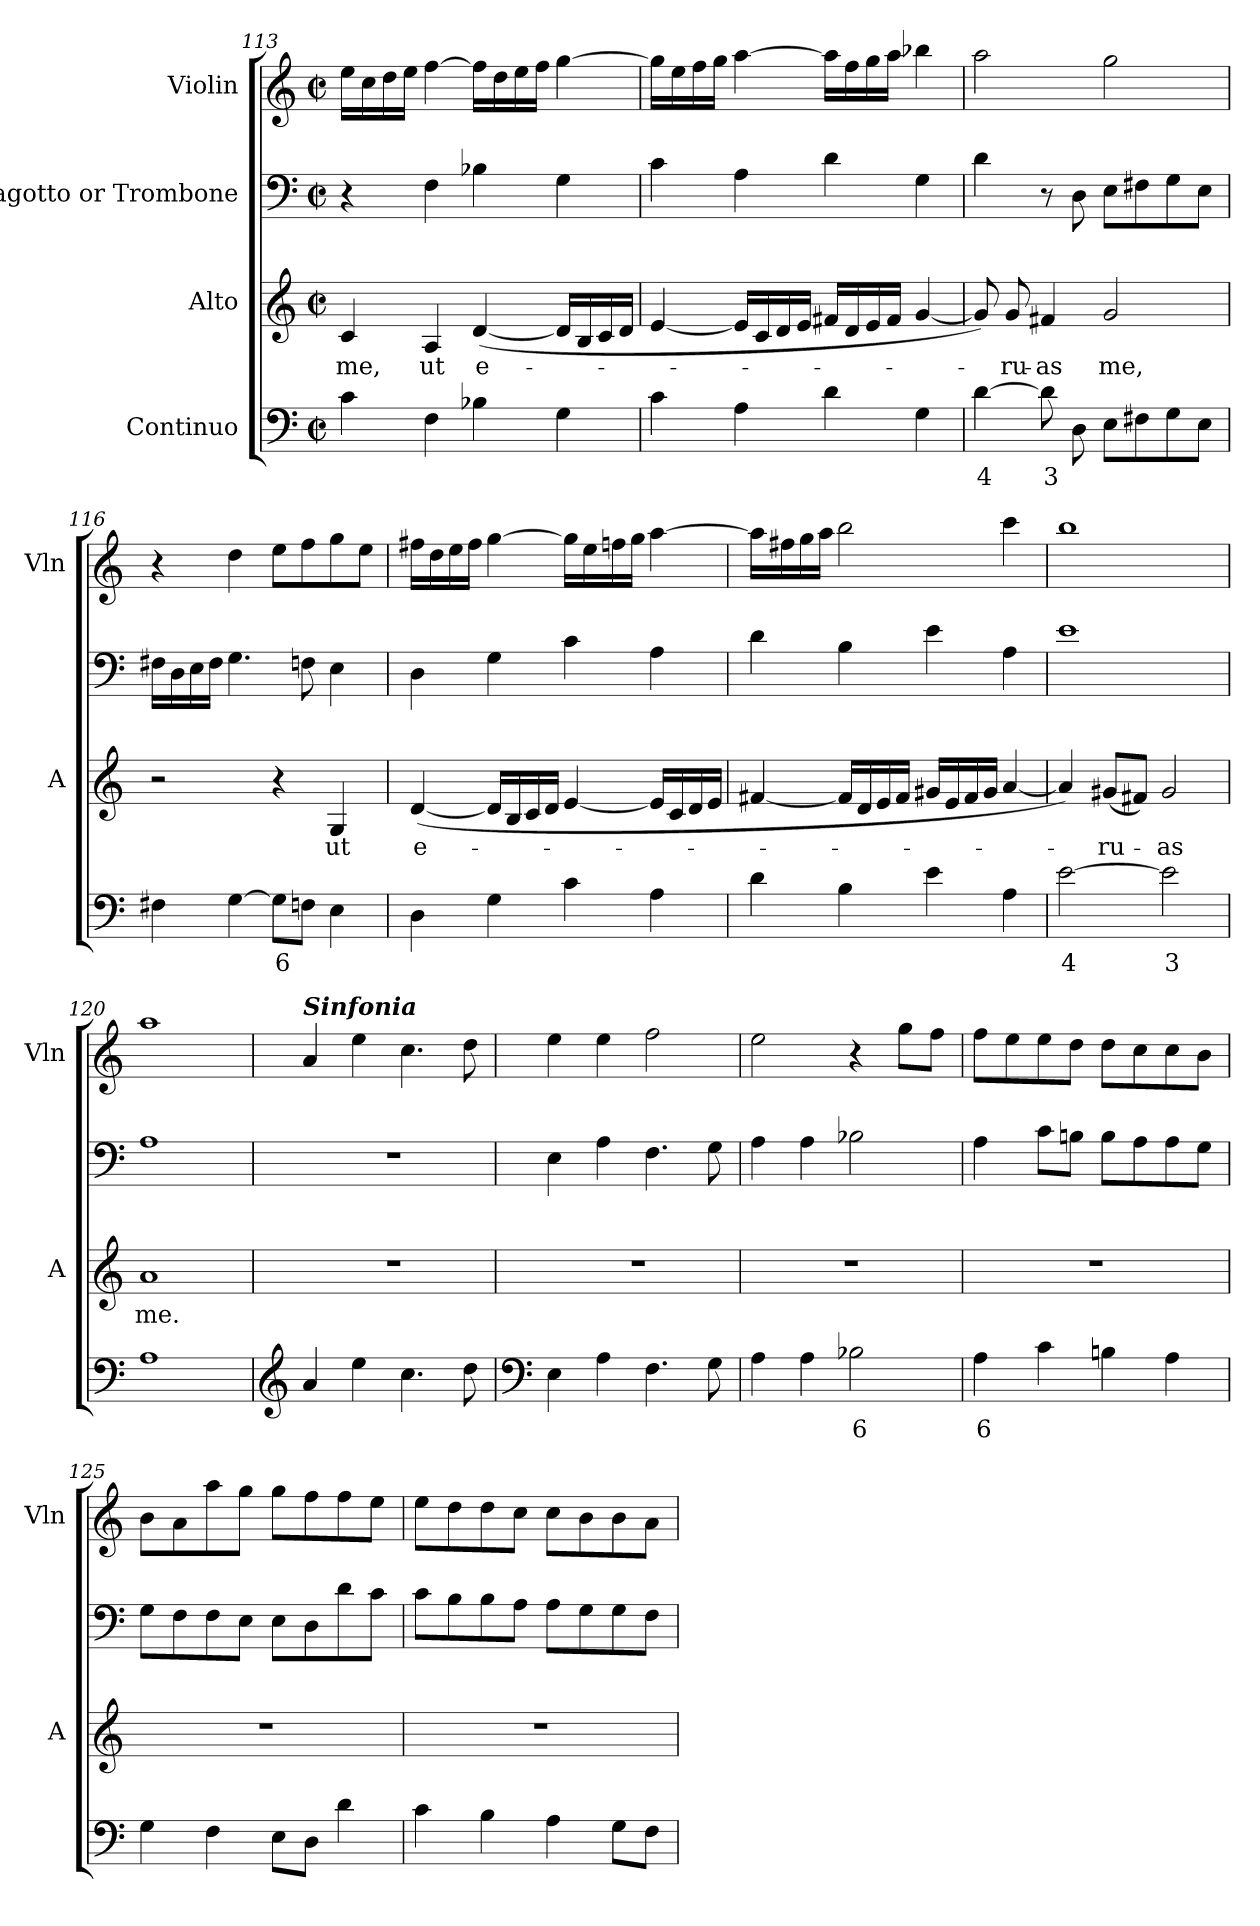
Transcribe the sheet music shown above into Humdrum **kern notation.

**kern	**text	**kern	**text	**kern	**kern
*part4	*part4	*part3	*part3	*part2	*part1
*staff4	*staff4	*staff3	*staff3	*staff2	*staff1
*I"Continuo	*	*I"Alto	*	*I"Fagotto or Trombone	*I"Violin
*	*	*I'A	*	*	*I'Vln
*clefF4	*	*clefG2	*	*clefF4	*clefG2
*k[]	*	*k[]	*	*k[]	*k[]
*C:	*	*C:	*	*C:	*C:
*M2/2	*	*M2/2	*	*M2/2	*M2/2
*met(c|)	*	*met(c|)	*	*met(c|)	*met(c|)
=113	=113	=113	=113	=113	=113
!	!	!	!LO:LY:b	!	!
4c	.	4c	me,	4r	16eeLL
.	.	.	.	.	16cc
.	.	.	.	.	16dd
.	.	.	.	.	16eeJJ
!	!	!	!LO:LY:b	!	!
4F	.	4A	ut	4F	[4ff
!	!	!	!LO:LY:b	!	!
4B-X	.	(<[4d	e-	4B-X	16ffLL]
.	.	.	.	.	16dd
.	.	.	.	.	16ee
.	.	.	.	.	16ffJJ
4G	.	16dLL]	.	4G	[4gg
.	.	16B	.	.	.
.	.	16c	.	.	.
.	.	16dJJ	.	.	.
=114	=114	=114	=114	=114	=114
4c	.	[4e	.	4c	16ggLL]
.	.	.	.	.	16ee
.	.	.	.	.	16ff
.	.	.	.	.	16ggJJ
4A	.	16eLL]	.	4A	[4aa
.	.	16c	.	.	.
.	.	16d	.	.	.
.	.	16eJJ	.	.	.
4d	.	16f#XLL	.	4d	16aaLL]
.	.	16d	.	.	16ff
.	.	16e	.	.	16gg
.	.	16f#JJ	.	.	16aaJJ
4G	.	[4g	.	4G	4bb-X
=115	=115	=115	=115	=115	=115
!	!LO:LY:b	!	!	!	!
[4d	4	8g])	.	4d	2aa
!	!	!	!LO:LY:b	!	!
.	.	8g	ru-	.	.
!	!LO:LY:b	!	!LO:LY:b	!	!
8d]	3	4f#X	-as	8r	.
8D	.	.	.	8D	.
!	!	!	!LO:LY:b	!	!
8EL	.	2g	me,	8EL	2gg
8F#X	.	.	.	8F#X	.
8G	.	.	.	8G	.
8EJ	.	.	.	8EJ	.
=116	=116	=116	=116	=116	=116
4F#X	.	2r	.	16F#XLL	4r
.	.	.	.	16D	.
.	.	.	.	16E	.
.	.	.	.	16F#JJ	.
[4G	.	.	.	4.G	4dd
!	!LO:LY:b	!	!	!	!
8GL]	6	4r	.	.	8eeL
8FnJ	.	.	.	8Fn	8ff
!	!	!	!LO:LY:b	!	!
4E	.	4G	ut	4E	8gg
.	.	.	.	.	8eeJ
!!LO:LB:g=z
=117	=117	=117	=117	=117	=117
!	!	!	!LO:LY:b	!	!
4D	.	(<[4d	e-	4D	16ff#XLL
.	.	.	.	.	16dd
.	.	.	.	.	16ee
.	.	.	.	.	16ff#JJ
4G	.	16dLL]	.	4G	[4gg
.	.	16B	.	.	.
.	.	16c	.	.	.
.	.	16dJJ	.	.	.
4c	.	[4e	.	4c	16ggLL]
.	.	.	.	.	16ee
.	.	.	.	.	16ffn
.	.	.	.	.	16ggJJ
4A	.	16eLL]	.	4A	[4aa
.	.	16c	.	.	.
.	.	16d	.	.	.
.	.	16eJJ	.	.	.
=118	=118	=118	=118	=118	=118
4d	.	[4f#X	.	4d	16aaLL]
.	.	.	.	.	16ff#X
.	.	.	.	.	16gg
.	.	.	.	.	16aaJJ
4B	.	16f#LL]	.	4B	2bb
.	.	16d	.	.	.
.	.	16e	.	.	.
.	.	16f#JJ	.	.	.
4e	.	16g#XLL	.	4e	.
.	.	16e	.	.	.
.	.	16f#	.	.	.
.	.	16g#JJ	.	.	.
4A	.	[4a	.	4A	4ccc
=119	=119	=119	=119	=119	=119
!	!LO:LY:b	!	!	!	!
[2e	4	4a])	.	1e	1bb
!	!	!	!LO:LY:b	!	!
.	.	(<8g#XL	ru-	.	.
.	.	8f#XJ)	.	.	.
!	!LO:LY:b	!	!LO:LY:b	!	!
2e]	3	2g#	as	.	.
=120	=120	=120	=120	=120	=120
!	!	!	!LO:LY:b	!	!
1A	.	1a	me.	1A	1aa
=121	=121	=121	=121	=121	=121
*clefG2	*	*	*	*	*
!	!	!	!	!	!LO:TX:a:Bi:t=Sinfonia
4a	.	1r	.	1r	4a
4ee	.	.	.	.	4ee
4.cc	.	.	.	.	4.cc
8dd	.	.	.	.	8dd
=122	=122	=122	=122	=122	=122
*clefF4	*	*	*	*	*
4E	.	1r	.	4E	4ee
4A	.	.	.	4A	4ee
4.F	.	.	.	4.F	2ff
8G	.	.	.	8G	.
=123	=123	=123	=123	=123	=123
4A	.	1r	.	4A	2ee
4A	.	.	.	4A	.
!	!LO:LY:b	!	!	!	!
2B-X	6	.	.	2B-X	4r
.	.	.	.	.	8ggL
.	.	.	.	.	8ffJ
!!LO:LB:g=z
=124	=124	=124	=124	=124	=124
!	!LO:LY:b	!	!	!	!
4A	6	1r	.	4A	8ffL
.	.	.	.	.	8ee
4c	.	.	.	8cL	8ee
.	.	.	.	8BnJ	8ddJ
4Bn	.	.	.	8BL	8ddL
.	.	.	.	8A	8cc
4A	.	.	.	8A	8cc
.	.	.	.	8GJ	8bJ
=125	=125	=125	=125	=125	=125
4G	.	1r	.	8GL	8bL
.	.	.	.	8F	8a
4F	.	.	.	8F	8aa
.	.	.	.	8EJ	8ggJ
8EL	.	.	.	8EL	8ggL
8DJ	.	.	.	8D	8ff
4d	.	.	.	8d	8ff
.	.	.	.	8cJ	8eeJ
=126	=126	=126	=126	=126	=126
4c	.	1r	.	8cL	8eeL
.	.	.	.	8B	8dd
4B	.	.	.	8B	8dd
.	.	.	.	8AJ	8ccJ
4A	.	.	.	8AL	8ccL
.	.	.	.	8G	8b
8GL	.	.	.	8G	8b
8FJ	.	.	.	8FJ	8aJ
=	=	=	=	=	=
*-	*-	*-	*-	*-	*-
